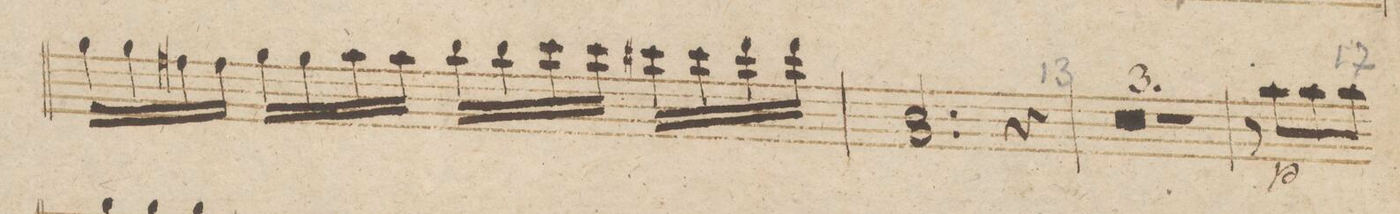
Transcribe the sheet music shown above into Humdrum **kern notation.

**kern	**dynam
*I"Violino 1mo	*
*clefG2	*
*k[b-]	*
*met(c)	*
*M4/4	*
16gg\LL	.
16gg\	.
16ff#X\	.
16ff#\JJ	.
16gg\LL	.
16gg\	.
16aa\	.
16aa\JJ	.
16bb-\LL	.
16bb-\	.
16ccc\	.
16ccc\JJ	.
16ccc#X\LL	.
16ccc#\	.
16ddd\	.
16ddd\JJ	.
=13	=13
2.b-/ 2.g/	.
4r	.
=14	=14
0r	.
=15	=15
=16	=16
1r	.
=17	=17
8r	.
8aa\L	p
8aa\	.
8aa\J	.
*-	*-
